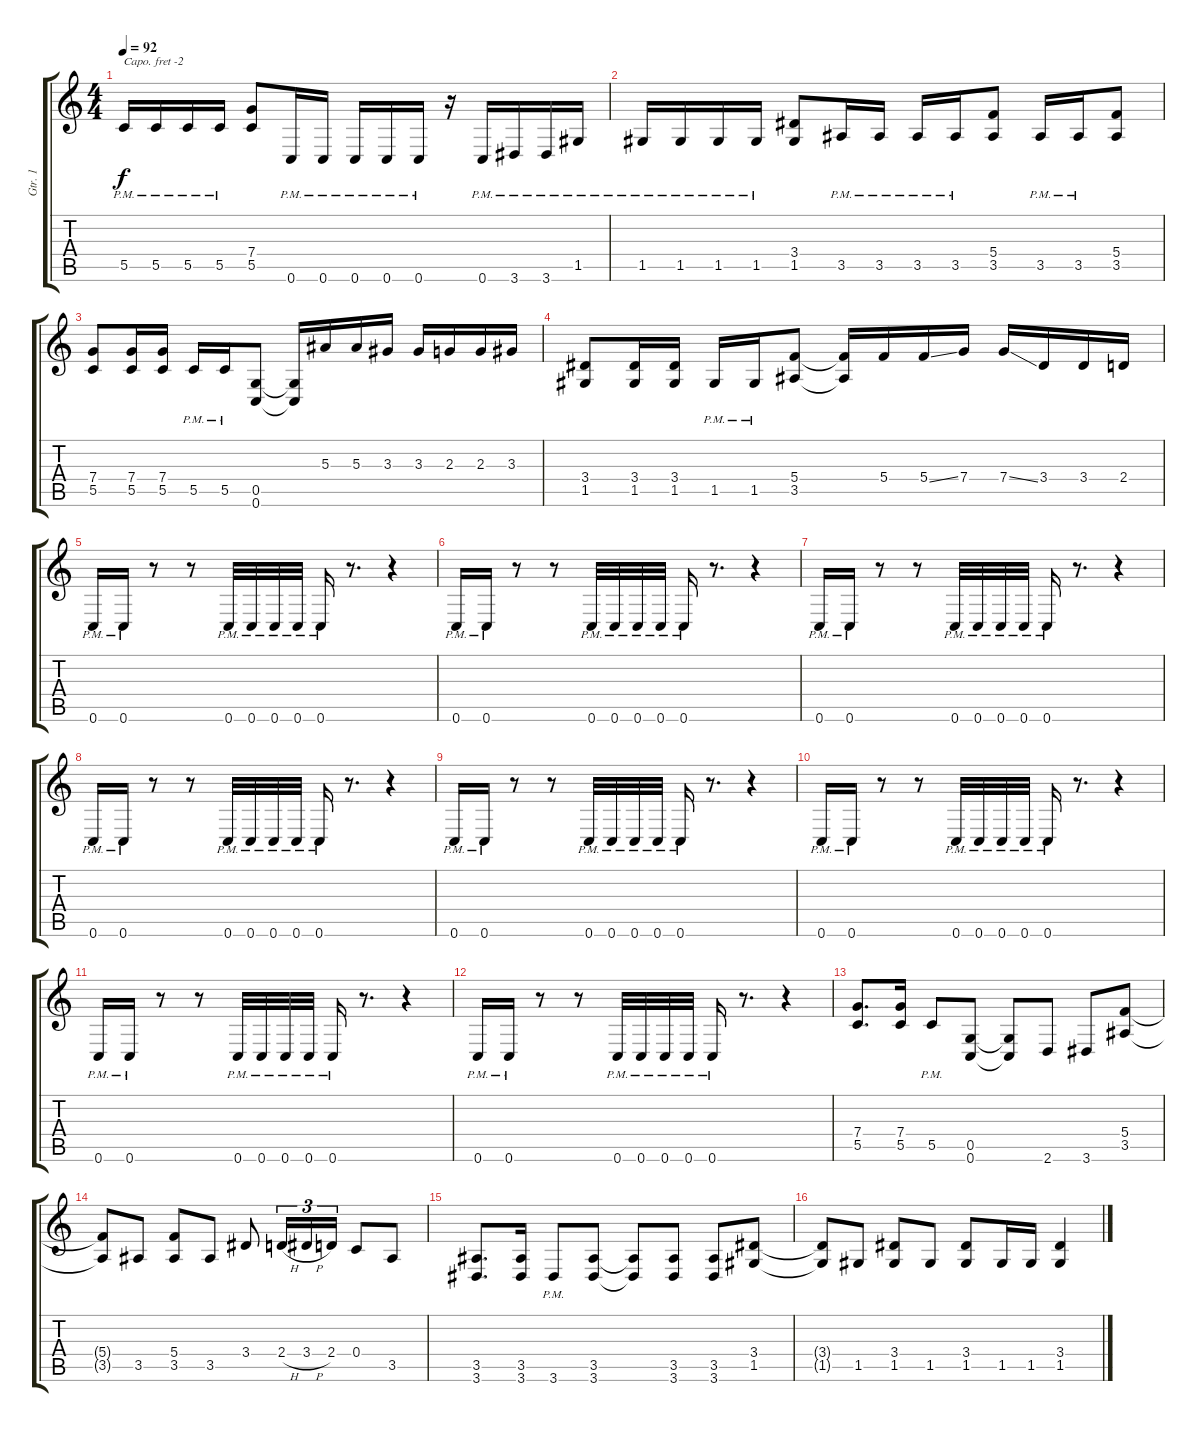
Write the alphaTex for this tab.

\track ("Gtr. 1" "Gtr. 1") {instrument distortionguitar}
\staff {score tabs}
\capo -2
\tuning (E4 B3 G3 D3 A2 D2) {hide}
\ts (4 4)
\tempo 92
\clef g2
\ks c
5.5{pm}.16{dy f} 5.5{pm}.16 5.5{pm}.16 5.5{pm}.16 (7.4 5.5).8 0.6{pm}.16 0.6{pm}.16 0.6{pm}.16 0.6{pm}.16 0.6{pm}.16 r.16 0.6{pm}.16 3.6{pm}.16 3.6{pm}.16 1.5{pm}.16 |
1.5{pm}.16 1.5{pm}.16 1.5{pm}.16 1.5{pm}.16 (3.4 1.5).8 3.5{pm}.16 3.5{pm}.16 3.5{pm}.16 3.5{pm}.16 (5.4 3.5).8 3.5{pm}.16 3.5{pm}.16 (5.4 3.5).8 |
(7.4 5.5).8 (7.4 5.5).16 (7.4 5.5).16 5.5{pm}.16 5.5{pm}.16 (0.5 0.6).8 (0.5{t} 0.6{t}).16 5.3.16 5.3.16 3.3.16 3.3.16 2.3.16 2.3.16 3.3.16 |
(3.4 1.5).8 (3.4 1.5).16 (3.4 1.5).16 1.5{pm}.16 1.5{pm}.16 (5.4 3.5).8 (5.4{t} 3.5{t}).16 5.4.16 5.4{ss}.16 7.4.16 7.4{ss}.16 3.4.16 3.4.16 2.4.16 |
0.6{pm}.16 0.6{pm}.16 r.8 r.8 0.6{pm}.32 0.6{pm}.32 0.6{pm}.32 0.6{pm}.32 0.6{pm}.16 r.8{d} r.4 |
0.6{pm}.16 0.6{pm}.16 r.8 r.8 0.6{pm}.32 0.6{pm}.32 0.6{pm}.32 0.6{pm}.32 0.6{pm}.16 r.8{d} r.4 |
0.6{pm}.16 0.6{pm}.16 r.8 r.8 0.6{pm}.32 0.6{pm}.32 0.6{pm}.32 0.6{pm}.32 0.6{pm}.16 r.8{d} r.4 |
0.6{pm}.16 0.6{pm}.16 r.8 r.8 0.6{pm}.32 0.6{pm}.32 0.6{pm}.32 0.6{pm}.32 0.6{pm}.16 r.8{d} r.4 |
0.6{pm}.16 0.6{pm}.16 r.8 r.8 0.6{pm}.32 0.6{pm}.32 0.6{pm}.32 0.6{pm}.32 0.6{pm}.16 r.8{d} r.4 |
0.6{pm}.16 0.6{pm}.16 r.8 r.8 0.6{pm}.32 0.6{pm}.32 0.6{pm}.32 0.6{pm}.32 0.6{pm}.16 r.8{d} r.4 |
0.6{pm}.16 0.6{pm}.16 r.8 r.8 0.6{pm}.32 0.6{pm}.32 0.6{pm}.32 0.6{pm}.32 0.6{pm}.16 r.8{d} r.4 |
0.6{pm}.16 0.6{pm}.16 r.8 r.8 0.6{pm}.32 0.6{pm}.32 0.6{pm}.32 0.6{pm}.32 0.6{pm}.16 r.8{d} r.4 |
(7.4 5.5).8{d} (7.4 5.5).16 5.5{pm}.8 (0.5 0.6).8 (0.5{t} 0.6{t}).8 2.6.8 3.6.8 (5.4 3.5).8 |
(5.4{t} 3.5{t}).8 3.5.8 (5.4 3.5).8 3.5.8 3.4.8 2.4{h}.16{tu (3 2)} 3.4{h}.16{tu (3 2)} 2.4.16{tu (3 2)} 0.4.8 3.5.8 |
(3.5 3.6).8{d} (3.5 3.6).16 3.6{pm}.8 (3.5 3.6).8 (3.5{t} 3.6{t}).8 (3.5 3.6).8 (3.5 3.6).8 (3.4 1.5).8 |
(3.4{t} 1.5{t}).8 1.5.8 (3.4 1.5).8 1.5.8 (3.4 1.5).8 1.5.16 1.5.16 (3.4 1.5).4
